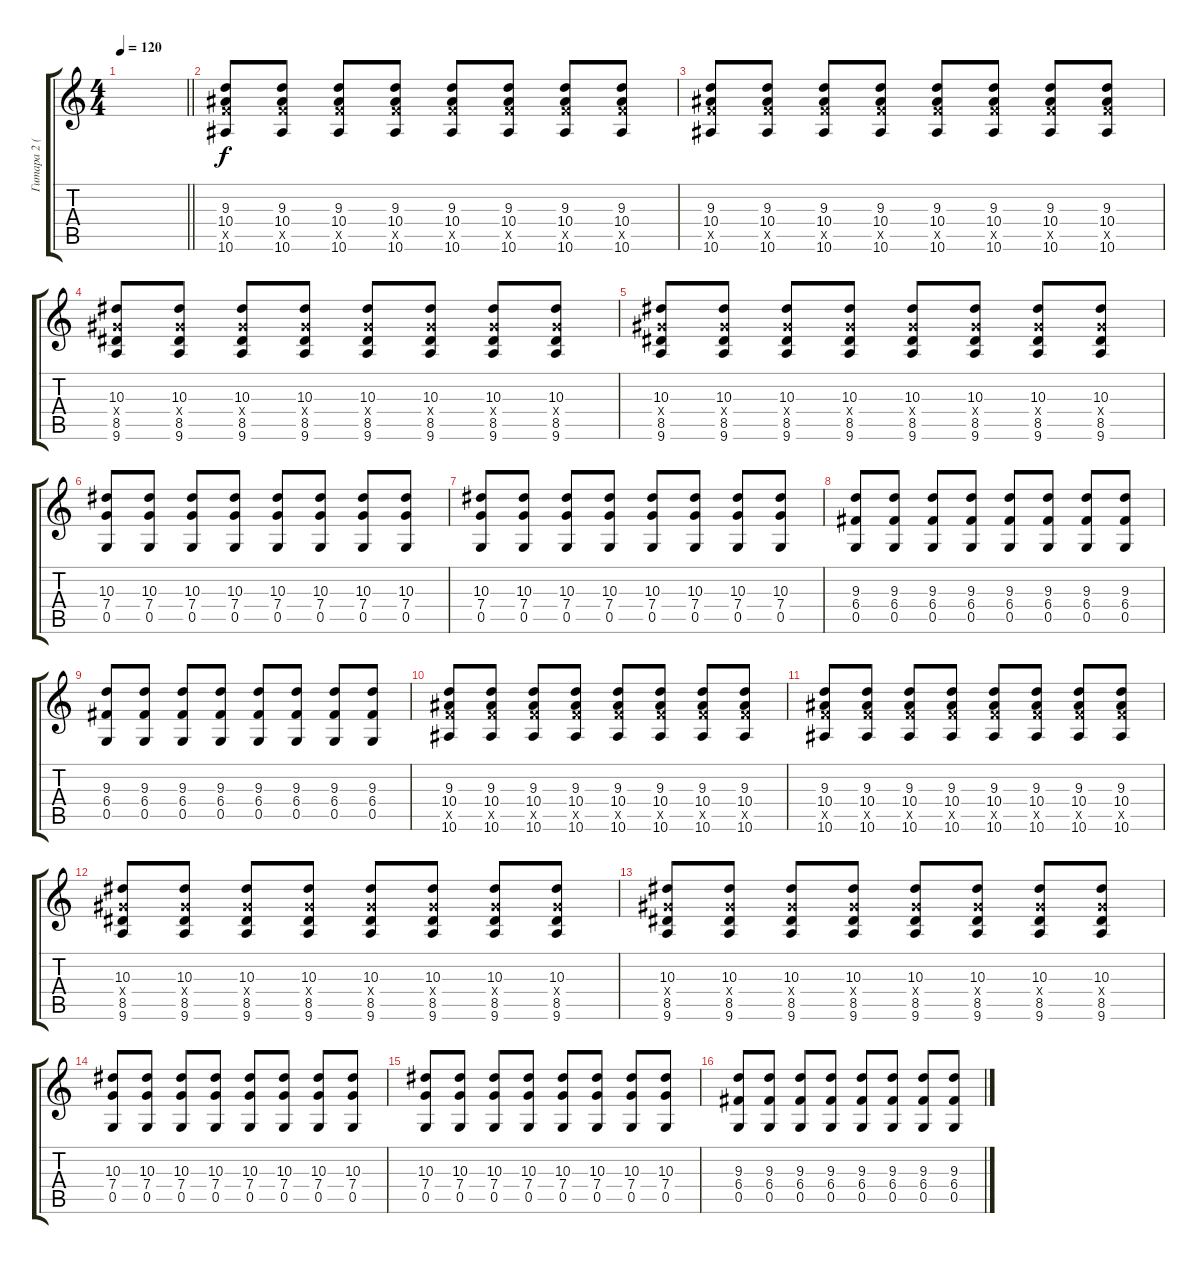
\track ("Гитара 2 (перегруз)" "Гитара 2 (") {instrument distortionguitar}
\staff {score tabs}
\tuning (D4 A3 F3 C3 G2 C2) {hide}
\ts (4 4)
\tempo 120
\clef g2
\barLineRight lightlight
\ks c
|
\section ("" " ")
(9.3 10.4 10.5{x} 10.6).8 (9.3 10.4 10.5{x} 10.6).8 (9.3 10.4 10.5{x} 10.6).8 (9.3 10.4 10.5{x} 10.6).8 (9.3 10.4 10.5{x} 10.6).8 (9.3 10.4 10.5{x} 10.6).8 (9.3 10.4 10.5{x} 10.6).8 (9.3 10.4 10.5{x} 10.6).8 |
(9.3 10.4 10.5{x} 10.6).8 (9.3 10.4 10.5{x} 10.6).8 (9.3 10.4 10.5{x} 10.6).8 (9.3 10.4 10.5{x} 10.6).8 (9.3 10.4 10.5{x} 10.6).8 (9.3 10.4 10.5{x} 10.6).8 (9.3 10.4 10.5{x} 10.6).8 (9.3 10.4 10.5{x} 10.6).8 |
(10.3 8.4{x} 8.5 9.6).8 (10.3 8.4{x} 8.5 9.6).8 (10.3 8.4{x} 8.5 9.6).8 (10.3 8.4{x} 8.5 9.6).8 (10.3 8.4{x} 8.5 9.6).8 (10.3 8.4{x} 8.5 9.6).8 (10.3 8.4{x} 8.5 9.6).8 (10.3 8.4{x} 8.5 9.6).8 |
(10.3 8.4{x} 8.5 9.6).8 (10.3 8.4{x} 8.5 9.6).8 (10.3 8.4{x} 8.5 9.6).8 (10.3 8.4{x} 8.5 9.6).8 (10.3 8.4{x} 8.5 9.6).8 (10.3 8.4{x} 8.5 9.6).8 (10.3 8.4{x} 8.5 9.6).8 (10.3 8.4{x} 8.5 9.6).8 |
(10.3 7.4 0.5).8 (10.3 7.4 0.5).8 (10.3 7.4 0.5).8 (10.3 7.4 0.5).8 (10.3 7.4 0.5).8 (10.3 7.4 0.5).8 (10.3 7.4 0.5).8 (10.3 7.4 0.5).8 |
(10.3 7.4 0.5).8 (10.3 7.4 0.5).8 (10.3 7.4 0.5).8 (10.3 7.4 0.5).8 (10.3 7.4 0.5).8 (10.3 7.4 0.5).8 (10.3 7.4 0.5).8 (10.3 7.4 0.5).8 |
(9.3 6.4 0.5).8 (9.3 6.4 0.5).8 (9.3 6.4 0.5).8 (9.3 6.4 0.5).8 (9.3 6.4 0.5).8 (9.3 6.4 0.5).8 (9.3 6.4 0.5).8 (9.3 6.4 0.5).8 |
(9.3 6.4 0.5).8 (9.3 6.4 0.5).8 (9.3 6.4 0.5).8 (9.3 6.4 0.5).8 (9.3 6.4 0.5).8 (9.3 6.4 0.5).8 (9.3 6.4 0.5).8 (9.3 6.4 0.5).8 |
(9.3 10.4 10.5{x} 10.6).8 (9.3 10.4 10.5{x} 10.6).8 (9.3 10.4 10.5{x} 10.6).8 (9.3 10.4 10.5{x} 10.6).8 (9.3 10.4 10.5{x} 10.6).8 (9.3 10.4 10.5{x} 10.6).8 (9.3 10.4 10.5{x} 10.6).8 (9.3 10.4 10.5{x} 10.6).8 |
(9.3 10.4 10.5{x} 10.6).8 (9.3 10.4 10.5{x} 10.6).8 (9.3 10.4 10.5{x} 10.6).8 (9.3 10.4 10.5{x} 10.6).8 (9.3 10.4 10.5{x} 10.6).8 (9.3 10.4 10.5{x} 10.6).8 (9.3 10.4 10.5{x} 10.6).8 (9.3 10.4 10.5{x} 10.6).8 |
(10.3 8.4{x} 8.5 9.6).8 (10.3 8.4{x} 8.5 9.6).8 (10.3 8.4{x} 8.5 9.6).8 (10.3 8.4{x} 8.5 9.6).8 (10.3 8.4{x} 8.5 9.6).8 (10.3 8.4{x} 8.5 9.6).8 (10.3 8.4{x} 8.5 9.6).8 (10.3 8.4{x} 8.5 9.6).8 |
(10.3 8.4{x} 8.5 9.6).8 (10.3 8.4{x} 8.5 9.6).8 (10.3 8.4{x} 8.5 9.6).8 (10.3 8.4{x} 8.5 9.6).8 (10.3 8.4{x} 8.5 9.6).8 (10.3 8.4{x} 8.5 9.6).8 (10.3 8.4{x} 8.5 9.6).8 (10.3 8.4{x} 8.5 9.6).8 |
(10.3 7.4 0.5).8 (10.3 7.4 0.5).8 (10.3 7.4 0.5).8 (10.3 7.4 0.5).8 (10.3 7.4 0.5).8 (10.3 7.4 0.5).8 (10.3 7.4 0.5).8 (10.3 7.4 0.5).8 |
(10.3 7.4 0.5).8 (10.3 7.4 0.5).8 (10.3 7.4 0.5).8 (10.3 7.4 0.5).8 (10.3 7.4 0.5).8 (10.3 7.4 0.5).8 (10.3 7.4 0.5).8 (10.3 7.4 0.5).8 |
(9.3 6.4 0.5).8 (9.3 6.4 0.5).8 (9.3 6.4 0.5).8 (9.3 6.4 0.5).8 (9.3 6.4 0.5).8 (9.3 6.4 0.5).8 (9.3 6.4 0.5).8 (9.3 6.4 0.5).8
